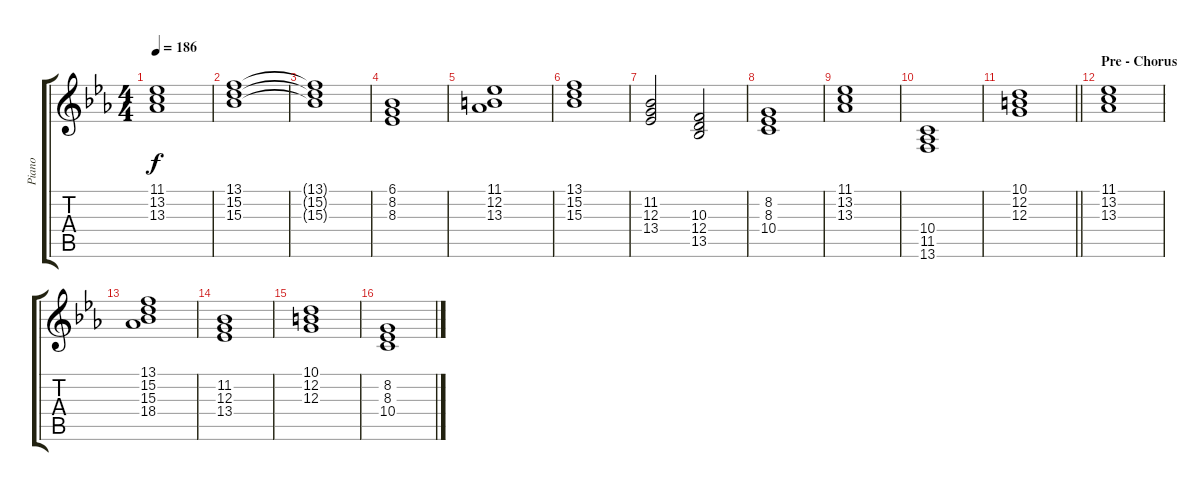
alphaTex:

\track ("Piano" "Piano") {instrument acousticgrandpiano}
\staff {score tabs}
\tuning (E4 B3 G3 D3 A2 E2) {hide}
\ts (4 4)
\tempo 186
\clef g2
\ks eb
(11.1 13.2 13.3).1{dy f} |
(13.1 15.2 15.3).1 |
(13.1{t} 15.2{t} 15.3{t}).1 |
(6.1 8.2 8.3).1 |
(11.1 12.2 13.3).1 |
(13.1 15.2 15.3).1 |
(11.2 12.3 13.4).2 (10.3 12.4 13.5).2 |
(8.2 8.3 10.4).1 |
(11.1 13.2 13.3).1 |
(10.4 11.5 13.6).1 |
\barLineRight lightlight
(10.1 12.2 12.3).1 |
\section ("" "Pre - Chorus")
(11.1 13.2 13.3).1 |
(13.1 15.2 15.3 18.4).1 |
(11.2 12.3 13.4).1 |
(10.1 12.2 12.3).1 |
(8.2 8.3 10.4).1
